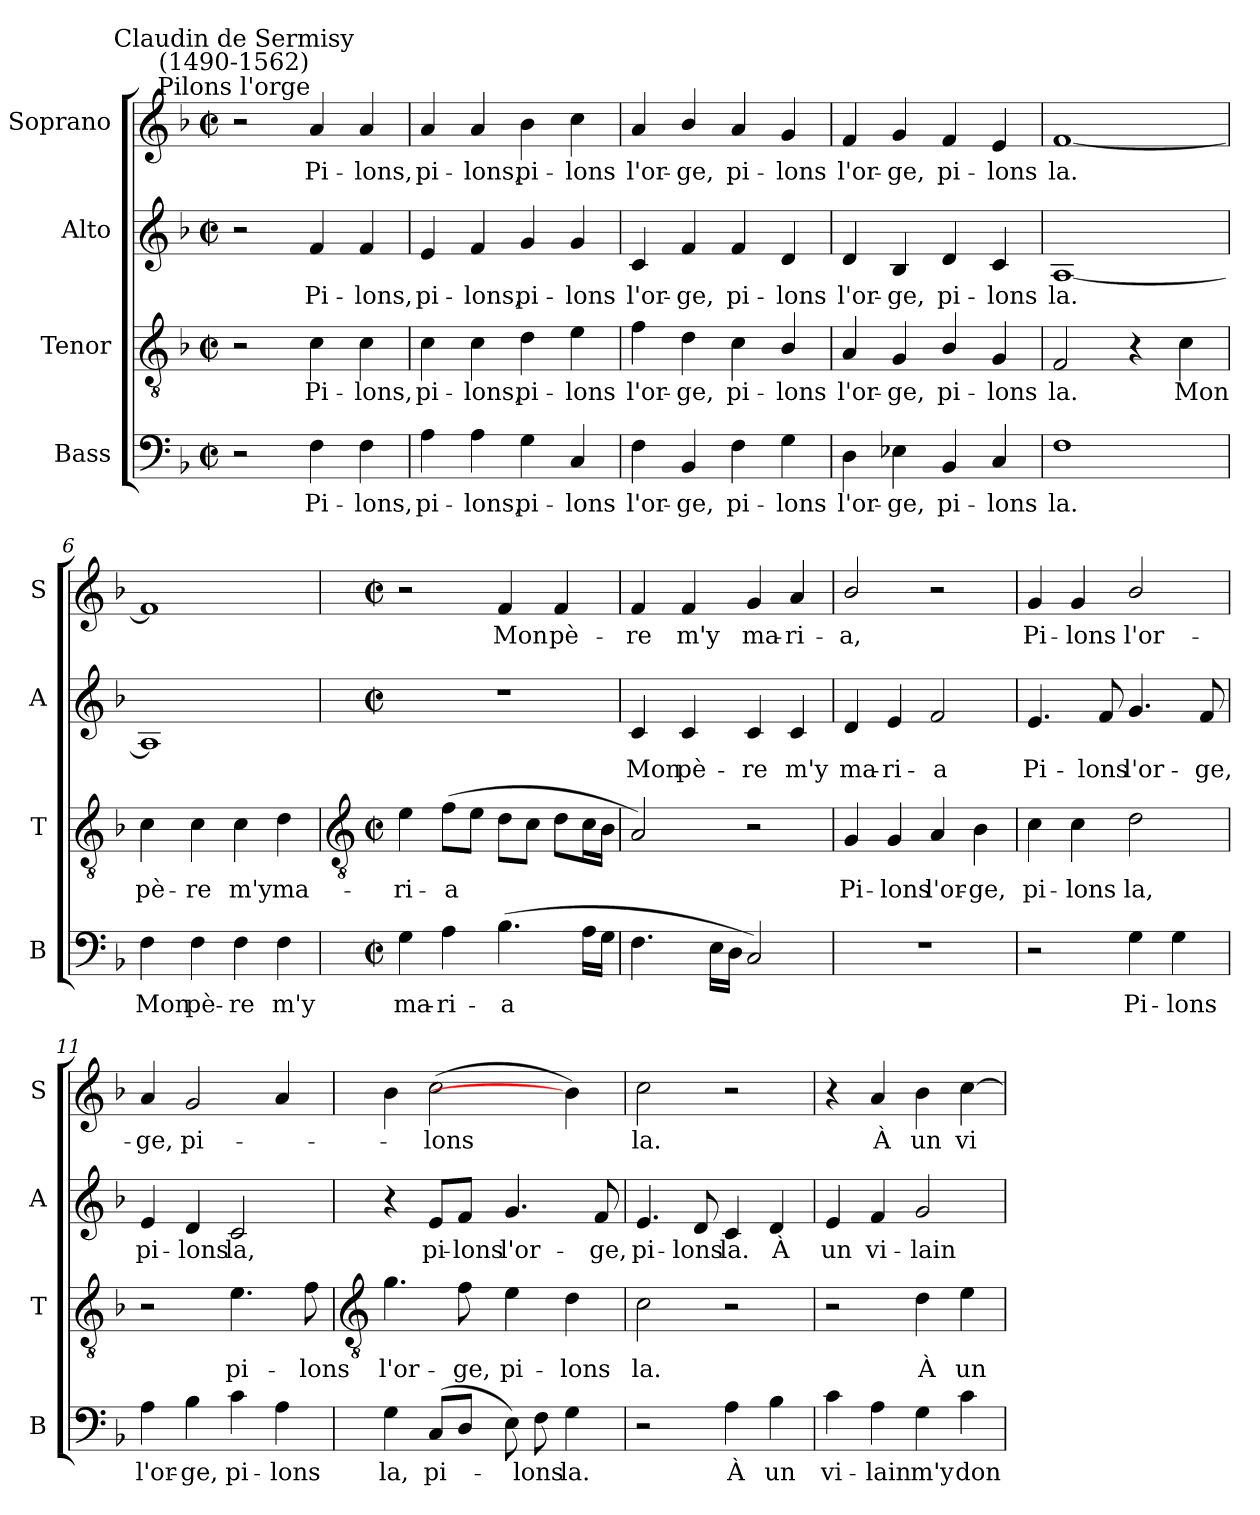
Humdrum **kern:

**kern	**text	**kern	**text	**kern	**text	**kern	**text
*part4	*part4	*part3	*part3	*part2	*part2	*part1	*part1
*staff4	*staff4	*staff3	*staff3	*staff2	*staff2	*staff1	*staff1
*I"Bass	*	*I"Tenor	*	*I"Alto	*	*I"Soprano	*
*I'B	*	*I'T	*	*I'A	*	*I'S	*
*clefF4	*	*clefGv2	*	*clefG2	*	*clefG2	*
*k[b-]	*	*k[b-]	*	*k[b-]	*	*k[b-]	*
*F:	*	*F:	*	*F:	*	*F:	*
*M2/2	*	*M2/2	*	*M2/2	*	*M2/2	*
*met(c|)	*	*met(c|)	*	*met(c|)	*	*met(c|)	*
=1	=1	=1	=1	=1	=1	=1	=1
!	!	!	!	!	!	!LO:TX:a:cj:t=Pilons l'orge	!
!	!	!	!	!	!	!LO:TX:a:cj:t=Claudin de Sermisy\n(1490-1562)	!
2r	.	2r	.	2r	.	2r	.
!	!LO:LY:b	!	!LO:LY:b	!	!LO:LY:b	!	!LO:LY:b
4F	Pi-	4c	Pi-	4f	Pi-	4a	Pi-
!	!LO:LY:b	!	!LO:LY:b	!	!LO:LY:b	!	!LO:LY:b
4F	-lons,	4c	-lons,	4f	-lons,	4a	-lons,
=2	=2	=2	=2	=2	=2	=2	=2
!	!LO:LY:b	!	!LO:LY:b	!	!LO:LY:b	!	!LO:LY:b
4A	pi-	4c	pi-	4e	pi-	4a	pi-
!	!LO:LY:b	!	!LO:LY:b	!	!LO:LY:b	!	!LO:LY:b
4A	-lons,	4c	-lons,	4f	-lons,	4a	-lons,
!	!LO:LY:b	!	!LO:LY:b	!	!LO:LY:b	!	!LO:LY:b
4G	pi-	4d	pi-	4g	pi-	4b-	pi-
!	!LO:LY:b	!	!LO:LY:b	!	!LO:LY:b	!	!LO:LY:b
4C	-lons	4e	-lons	4g	-lons	4cc	-lons
=3	=3	=3	=3	=3	=3	=3	=3
!	!LO:LY:b	!	!LO:LY:b	!	!LO:LY:b	!	!LO:LY:b
4F	l'or-	4f	l'or-	4c	l'or-	4a	l'or-
!	!LO:LY:b	!	!LO:LY:b	!	!LO:LY:b	!	!LO:LY:b
4BB-	-ge,	4d	-ge,	4f	-ge,	4b-/	-ge,
!	!LO:LY:b	!	!LO:LY:b	!	!LO:LY:b	!	!LO:LY:b
4F	pi-	4c	pi-	4f	pi-	4a	pi-
!	!LO:LY:b	!	!LO:LY:b	!	!LO:LY:b	!	!LO:LY:b
4G	-lons	4B-/	-lons	4d	-lons	4g	-lons
=4	=4	=4	=4	=4	=4	=4	=4
!	!LO:LY:b	!	!LO:LY:b	!	!LO:LY:b	!	!LO:LY:b
4D	l'or-	4A	l'or-	4d	l'or-	4f	l'or-
!	!LO:LY:b	!	!LO:LY:b	!	!LO:LY:b	!	!LO:LY:b
4E-X	-ge,	4G	-ge,	4B-	-ge,	4g	-ge,
!	!LO:LY:b	!	!LO:LY:b	!	!LO:LY:b	!	!LO:LY:b
4BB-	pi-	4B-/	pi-	4d	pi-	4f	pi-
!	!LO:LY:b	!	!LO:LY:b	!	!LO:LY:b	!	!LO:LY:b
4C	-lons	4G	-lons	4c	-lons	4e	-lons
=5	=5	=5	=5	=5	=5	=5	=5
!	!LO:LY:b	!	!LO:LY:b	!	!LO:LY:b	!	!LO:LY:b
1F	la.	2F	la.	[1A	la.	[1f	la.
.	.	4r	.	.	.	.	.
!	!	!	!LO:LY:b	!	!	!	!
.	.	4c	Mon	.	.	.	.
=6	=6	=6	=6	=6	=6	=6	=6
!	!LO:LY:b	!	!LO:LY:b	!	!	!	!
4F	Mon	4c	pè-	1A]	.	1f]	.
!	!LO:LY:b	!	!LO:LY:b	!	!	!	!
4F	pè-	4c	-re	.	.	.	.
!	!LO:LY:b	!	!LO:LY:b	!	!	!	!
4F	-re	4c	m'y	.	.	.	.
!	!LO:LY:b	!	!LO:LY:b	!	!	!	!
4F	m'y	4d	ma-	.	.	.	.
!!LO:LB:g=z
=7	=7	=7	=7	=7	=7	=7	=7
*	*	*clefGv2	*	*	*	*	*
*M2/2	*	*M2/2	*	*M2/2	*	*M2/2	*
*met(c|)	*	*met(c|)	*	*met(c|)	*	*met(c|)	*
!	!LO:LY:b	!	!LO:LY:b	!	!	!	!
4G	ma-	4e	-ri-	1r	.	2r	.
!	!LO:LY:b	!	!LO:LY:b	!	!	!	!
4A	-ri-	(>8fL	-a	.	.	.	.
.	.	8eJ	.	.	.	.	.
!	!LO:LY:b	!	!	!	!	!	!LO:LY:b
(>4.B-	-a	8dL	.	.	.	4f	Mon
.	.	8cJ	.	.	.	.	.
!	!	!	!	!	!	!	!LO:LY:b
.	.	8dL	.	.	.	4f	pè-
16ALL	.	16cL	.	.	.	.	.
16GJJ	.	16B-JJ	.	.	.	.	.
=8	=8	=8	=8	=8	=8	=8	=8
!	!	!	!	!	!LO:LY:b	!	!LO:LY:b
4.F	.	2A)	.	4c	Mon	4f	-re
!	!	!	!	!	!LO:LY:b	!	!LO:LY:b
.	.	.	.	4c	pè-	4f	m'y
16ELL	.	.	.	.	.	.	.
16DJJ	.	.	.	.	.	.	.
!	!	!	!	!	!LO:LY:b	!	!LO:LY:b
2C)	.	2r	.	4c	-re	4g	ma-
!	!	!	!	!	!LO:LY:b	!	!LO:LY:b
.	.	.	.	4c	m'y	4a	-ri-
=9	=9	=9	=9	=9	=9	=9	=9
!	!	!	!LO:LY:b	!	!LO:LY:b	!	!LO:LY:b
1r	.	4G	Pi-	4d	ma-	2b-/	-a,
!	!	!	!LO:LY:b	!	!LO:LY:b	!	!
.	.	4G	-lons	4e	-ri-	.	.
!	!	!	!LO:LY:b	!	!LO:LY:b	!	!
.	.	4A	l'or-	2f	-a	2r	.
!	!	!	!LO:LY:b	!	!	!	!
.	.	4B-	-ge,	.	.	.	.
=10	=10	=10	=10	=10	=10	=10	=10
!	!	!	!LO:LY:b	!	!LO:LY:b	!	!LO:LY:b
2r	.	4c	pi-	4.e	Pi-	4g	Pi-
!	!	!	!LO:LY:b	!	!	!	!LO:LY:b
.	.	4c	-lons	.	.	4g	-lons
!	!	!	!	!	!LO:LY:b	!	!
.	.	.	.	8f	-lons	.	.
!	!LO:LY:b	!	!LO:LY:b	!	!LO:LY:b	!	!LO:LY:b
4G	Pi-	2d	la,	4.g	l'or-	2b-/	l'or-
!	!LO:LY:b	!	!	!	!	!	!
4G	-lons	.	.	.	.	.	.
!	!	!	!	!	!LO:LY:b	!	!
.	.	.	.	8f	-ge,	.	.
=11	=11	=11	=11	=11	=11	=11	=11
!	!LO:LY:b	!	!	!	!LO:LY:b	!	!LO:LY:b
4A	l'or-	2r	.	4e	pi-	4a	-ge,
!	!LO:LY:b	!	!	!	!LO:LY:b	!	!LO:LY:b
4B-	-ge,	.	.	4d	-lons	2g	pi-
!	!LO:LY:b	!	!LO:LY:b	!	!LO:LY:b	!	!
4c	pi-	4.e	pi-	2c	la,	.	.
!	!LO:LY:b	!	!	!	!	!	!
4A	-lons	.	.	.	.	4a	.
!	!	!	!LO:LY:b	!	!	!	!
.	.	8f	-lons	.	.	.	.
!!LO:LB:g=z
=12	=12	=12	=12	=12	=12	=12	=12
*	*	*clefGv2	*	*	*	*	*
!	!LO:LY:b	!	!LO:LY:b	!	!	!	!
4G	la,	4.g	l'or-	4r	.	4b-	.
!	!LO:LY:b	!	!	!	!LO:LY:b	!	!LO:LY:b
(<8CL	pi-	.	.	8e/L	pi-	(>2cc	lons
!	!	!	!LO:LY:b	!	!LO:LY:b	!	!
8DJ	.	8f	-ge,	8f/J	-lons	.	.
!	!	!	!LO:LY:b	!	!LO:LY:b	!	!
8E)	.	4e	pi-	4.g	l'or-	.	.
!	!LO:LY:b	!	!	!	!	!	!
8F	lons	.	.	.	.	.	.
!	!LO:LY:b	!	!LO:LY:b	!	!	!	!
4G	la.	4d	-lons	.	.	4b])	.
!	!	!	!	!	!LO:LY:b	!	!
.	.	.	.	8f	-ge,	.	.
=13	=13	=13	=13	=13	=13	=13	=13
!	!	!	!LO:LY:b	!	!LO:LY:b	!	!LO:LY:b
2r	.	2c	la.	4.e	pi-	2cc	la.
!	!	!	!	!	!LO:LY:b	!	!
.	.	.	.	8d	-lons	.	.
!	!LO:LY:b	!	!	!	!LO:LY:b	!	!
4A	À	2r	.	4c	la.	2r	.
!	!LO:LY:b	!	!	!	!LO:LY:b	!	!
4B-	un	.	.	4d	À	.	.
=14	=14	=14	=14	=14	=14	=14	=14
!	!LO:LY:b	!	!	!	!LO:LY:b	!	!
4c	vi-	2r	.	4e	un	4r	.
!	!LO:LY:b	!	!	!	!LO:LY:b	!	!LO:LY:b
4A	-lain	.	.	4f	vi-	4a	À
!	!LO:LY:b	!	!LO:LY:b	!	!LO:LY:b	!	!LO:LY:b
4G	m'y	4d	À	2g	-lain	4b-	un
!	!LO:LY:b	!	!LO:LY:b	!	!	!	!LO:LY:b
4c	don-	4e	un	.	.	[4cc	vi-
=	=	=	=	=	=	=	=
*-	*-	*-	*-	*-	*-	*-	*-
